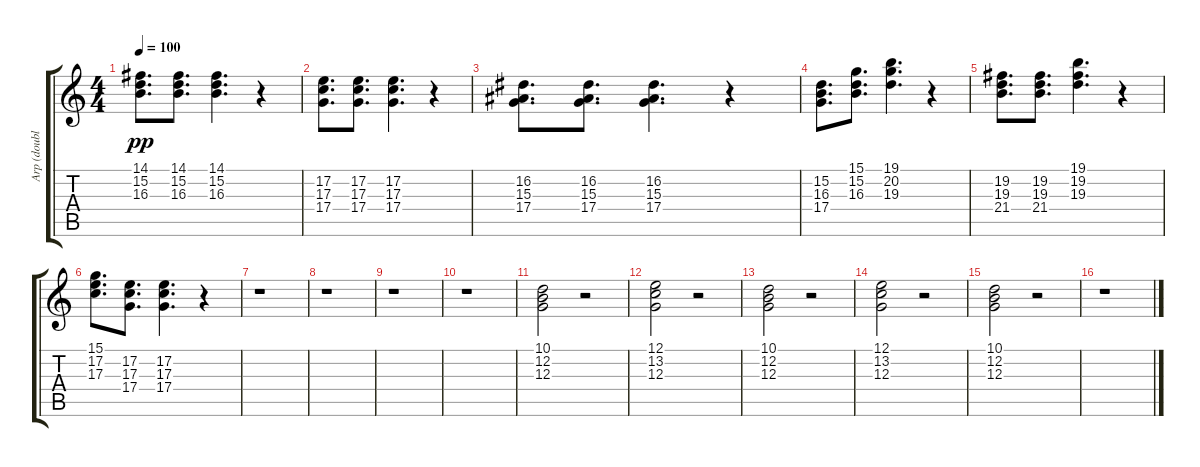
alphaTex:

\track ("Arp (double)" "Arp (doubl") {instrument fx4atmosphere}
\staff {score tabs}
\tuning (E4 B3 G3 D3 A2 E2) {hide}
\ts (4 4)
\tempo 100
\clef g2
\ks c
(14.1 15.2 16.3).8{d dy pp} (14.1 15.2 16.3).8{d} (14.1 15.2 16.3).4{d} r.4 |
(17.2 17.3 17.4).8{d} (17.2 17.3 17.4).8{d} (17.2 17.3 17.4).4{d} r.4 |
(16.2 15.3 17.4).8{d} (16.2 15.3 17.4).8{d} (16.2 15.3 17.4).4{d} r.4 |
(15.2 16.3 17.4).8{d} (15.1 15.2 16.3).8{d} (19.1 20.2 19.3).4{d} r.4 |
(19.2 19.3 21.4).8{d} (19.2 19.3 21.4).8{d} (19.1 19.2 19.3).4{d} r.4 |
(15.1 17.2 17.3).8{d} (17.2 17.3 17.4).8{d} (17.2 17.3 17.4).4{d} r.4 |
r.1 |
r.1 |
r.1 |
r.1 |
(10.1 12.2 12.3).2 r.2 |
(12.1 13.2 12.3).2 r.2 |
(10.1 12.2 12.3).2 r.2 |
(12.1 13.2 12.3).2 r.2 |
(10.1 12.2 12.3).2 r.2 |
r.1
